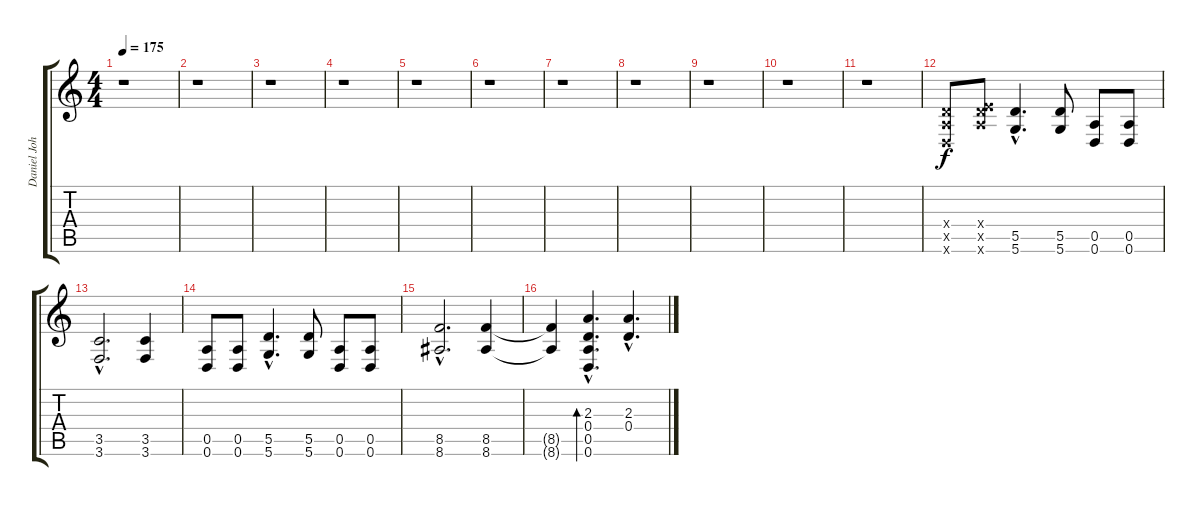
\track ("Daniel Johns" "Daniel Joh") {instrument distortionguitar}
\staff {score tabs}
\tuning (E4 B3 G3 D3 A2 D2) {hide}
\ts (4 4)
\tempo 175
\clef g2
\ks c
r.1{dy f} |
r.1 |
r.1 |
r.1 |
r.1 |
r.1 |
r.1 |
r.1 |
r.1 |
r.1 |
r.1 |
(0.4{x} 0.5{x} 0.6{x}).8{volume 16 balance 8} (0.4{x} 7.5{x} 7.6{x}).8 (5.5{hac} 5.6{hac}).4{d volume 13 balance 15} (5.5 5.6).8 (0.5 0.6).8{volume 11 instrument electricguitarmuted} (0.5 0.6).8 |
(3.5{hac} 3.6{hac}).2{d volume 13 instrument distortionguitar} (3.5 3.6).4 |
(0.5 0.6).8{volume 11 instrument electricguitarmuted} (0.5 0.6).8 (5.5{hac} 5.6{hac}).4{d volume 13 instrument distortionguitar} (5.5 5.6).8 (0.5 0.6).8{volume 11 instrument electricguitarmuted} (0.5 0.6).8 |
(8.5{hac} 8.6{hac}).2{d volume 13 instrument distortionguitar} (8.5 8.6).4 |
(8.5{t} 8.6{t}).4 (2.3{hac} 0.4{hac} 0.5{hac} 0.6{hac}).4{d bd 120 instrument electricguitarjazz} (2.3{hac} 0.4{hac}).4{d}
